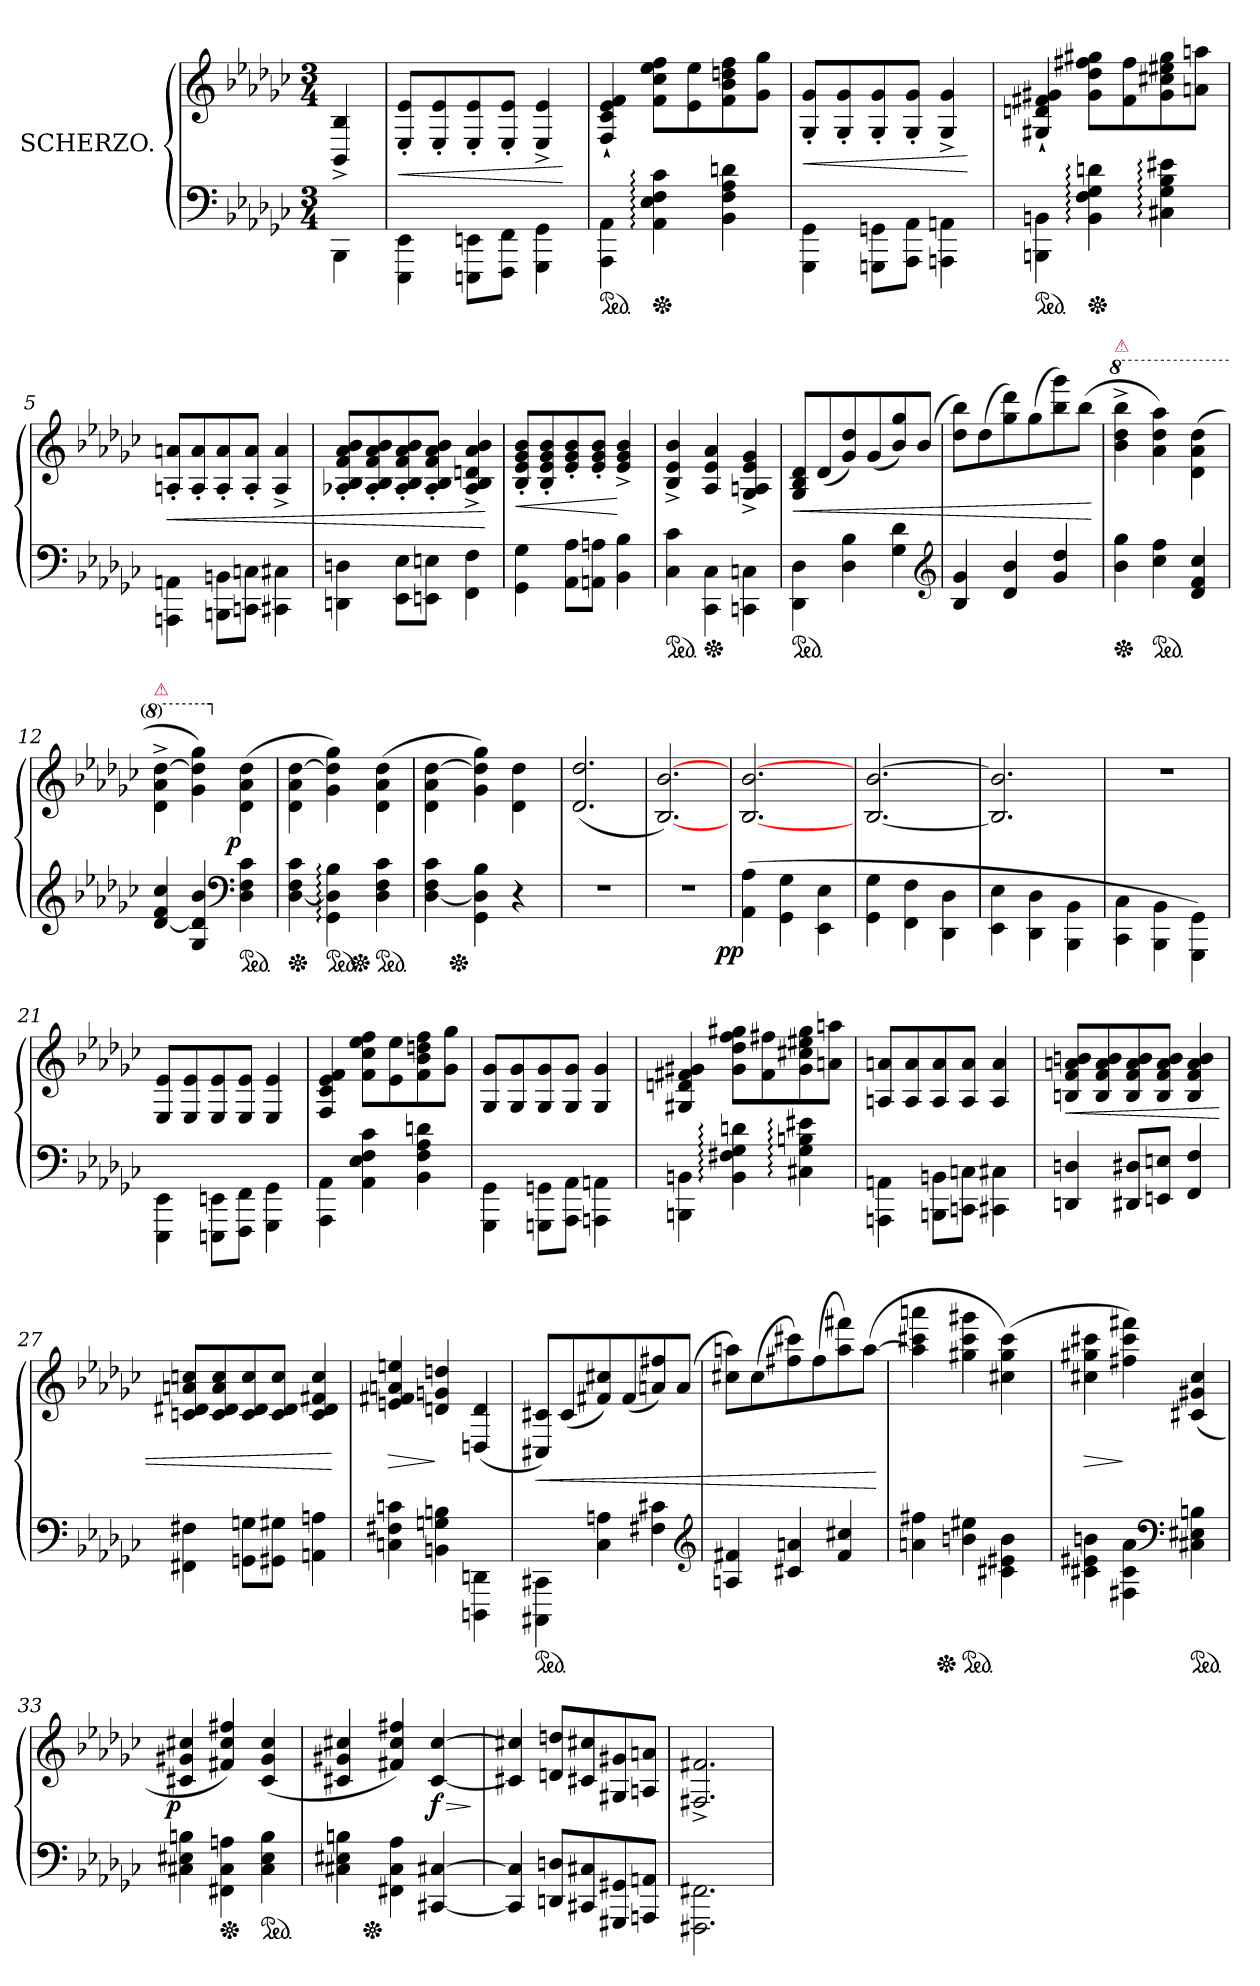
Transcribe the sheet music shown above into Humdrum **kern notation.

**kern	**kern	**dynam
*part1	*part1	*part1
*staff2	*staff1	*staff1/2
*I"SCHERZO.	*	*
*clefF4	*clefG2	*
*k[b-e-a-d-g-c-]	*k[b-e-a-d-g-c-]	*
*M3/4	*M3/4	*
=	=	=
4BBB-\	4BB-^/ 4B-^/	.
=1	=1	=1
4EEE-\ 4EE-\	8E-'>/ 8e-'>/L	<
.	8E-'>/ 8e-'>/	.
8EEEn\ 8EEn\L	8E-'>/ 8e-'>/	.
8FFF\ 8FF\J	8E-'>/ 8e-'>/J	.
4GGG-\ 4GG-\	4E-^>/ 4e-^>/	.
.	.	[
=2	=2	=2
*ped	*	*
4AAA-\ 4AA-\	4F`>/ 4c-`>/ 4e-`>/ 4f`>/	.
*Xped	*	*
4AA-: 4E-: 4F: 4c-:	8f 8cc- 8ee- 8ffL	.
.	8e- 8ee-	.
4BB- 4F 4A- 4dn	8f 8b- 8ddn 8ff	.
.	8g- 8gg-J	.
=3	=3	=3
4GGG-\ 4GG-\	8G-'>/ 8g-'>/L	<
.	8G-'>/ 8g-'>/	.
8GGGn\ 8GGn\L	8G-'>/ 8g-'>/	.
8AAA-\ 8AA-\J	8G-'>/ 8g-'>/J	.
4AAAn\ 4AAn\	4G-^>/ 4g-^>/	.
.	.	[
=4	=4	=4
*ped	*	*
4BBBn\ 4BBn\	4G#X`> 4dn`> 4f#X`> 4g#X`>	.
*Xped	*	*
4BB: 4F: 4G-: 4dn:	8g# 8dd- 8ff#X 8gg#XL	.
.	8f# 8ff#	.
4C#X: 4G-: 4B-: 4e#X:	8g# 8cc#X 8ee#X 8gg#	.
.	8an 8aanJ	.
=5	=5	=5
4AAAn\ 4AAn\	8An'>/ 8an'>/L	<
.	8A'>/ 8a'>/	.
8BBBn\ 8BBn\L	8A'>/ 8a'>/	.
8CCn\ 8Cn\J	8A'>/ 8a'>/J	.
4CC#X\ 4C#X\	4A^>/ 4a^>/	.
=6	=6	=6
4DDn\ 4Dn\	8A-X'>/ 8B-'>/ 8f'>/ 8a-'>/ 8b-'>/L	.
.	8A-'>/ 8B-'>/ 8f'>/ 8a-'>/ 8b-'>/	.
8EE-\ 8E-\L	8A-'>/ 8B-'>/ 8f'>/ 8a-'>/ 8b-'>/	.
8EEn\ 8En\J	8A-'>/ 8B-'>/ 8f'>/ 8a-'>/ 8b-'>/J	.
4FF\ 4F\	4A-^>/ 4B-^>/ 4dn^>/ 4a-^>/ 4b-^>/	.
.	.	[
=7	=7	=7
4GG-\ 4G-\	8B-'> 8e-'> 8g-'> 8b-'>L	<
.	8B-'> 8e-'> 8g-'> 8b-'>	.
8AA- 8A-L	8e-'> 8g-'> 8b-'>	.
8AAn 8AnJ	8e-'> 8g-'> 8b-'>J	.
4BB- 4B-	4e-^> 4g-^> 4b-^>	[
=8	=8	=8
*ped	*	*
4C- 4c-	4B-^ 4e-^ 4b-^	.
*Xped	*	*
4CC-\ 4C-\	4A- 4e- 4a-	.
4CCn\ 4Cn\	4G-^/ 4An^/ 4e-^/ 4g-^/	.
=9	=9	=9
*ped	*	*
4DD-\ 4D-\	8G-/ 8B-/ 8d-/L	<
.	(<8d-	.
4D- 4B-	8g- 8dd-)	.
.	(<8g-	.
4G- 4d-	8b- 8gg-)	.
.	(<8b-J	.
*clefG2	*	*
=10	=10	=10
4B- 4g-	8dd- 8bb-L)	.
.	(>8dd-	.
4d- 4b-	8gg- 8ddd-)	.
.	(>8gg-	.
4g-/ 4dd-/	8bb- 8ggg-)	.
.	(>8bb-J	.
.	.	[
=11	=11	=11
*	*8va	*
!	!LO:TX:a:color=crimson:t=⚠	!
*Xped	*	*
4b- 4gg-	4bb-^< 4ddd-^< 4bbb-^<	.
*ped	*	*
4cc- 4ff	4aa- 4ddd- 4aaa-)	.
4d- 4f 4cc-	(>4dd-\ 4aa-\ 4ddd-\	.
=12	=12	=12
!	!LO:TX:a:color=crimson:t=⚠	!
[4d- 4f 4cc-	4dd-^<\ 4aa-^<\ [4ddd-^<\	.
4G- 4d-] 4b-	4gg- 4ddd-] 4ggg-)	.
*clefF4	*	*
*	*X8va	*
!	!	!LO:DY:rj
*ped	*	*
4D- 4F 4c-	(>4d-\ 4a-\ 4dd-\	p
=13	=13	=13
*Xped	*	*
*	*^	*
[4D- 4F 4c-	4d-\ 4a-\ [4dd-\	4.ryy	.
*ped	*	*	*
4GG-: 4D-]: 4B-:	4g- 4dd-] 4gg-)	.	.
*Xped	*	*	*
.	.	4.ryy	.
*ped	*	*	*
4D- 4F 4c-	(>4d-\ 4a-\ 4dd-\	.	.
=14	=14	=14	=14
[4D- 4F 4c-	4d-\ 4a-\ [4dd-\	8ryy	.
*Xped	*	*	*
.	.	2ryy	.
4GG- 4D-] 4B-	4g-\ 4dd-]\ 4gg-\)	.	.
4r	4d-\ 4dd-\	.	.
.	.	8ryy	.
=15	=15	=15	=15
!	!LO:TX:a:color=crimson:t=⚠	!	!
*	*v	*v	*
2.rF	(>2.d- 2.dd-	.
=16	=16	=16
2.rF	[<2.B- [<2.b-)	.
=17	=17	=17
!	!	!LO:DY:b=2:rj
(>4AA- 4A-	[2.B- [<2.b-	pp
4GG-\ 4G-\	.	.
4EE-\ 4E-\	.	.
=18	=18	=18
4GG-\ 4G-\	[2.B- [2.b-	.
4FF\ 4F\	.	.
4DD-\ 4D-\	.	.
=19	=19	=19
4EE-\ 4E-\	2.B-] 2.b-]	.
4DD-\ 4D-\	.	.
4BBB-\ 4BB-\	.	.
=20	=20	=20
4CC-\ 4C-\	2.rdd	.
4BBB-\ 4BB-\	.	.
4GGG-\ 4GG-\)	.	.
=21	=21	=21
4EEE-\ 4EE-\	8E-/ 8e-/L	.
.	8E-/ 8e-/	.
8EEEn\ 8EEn\L	8E-/ 8e-/	.
8FFF\ 8FF\J	8E-/ 8e-/J	.
4GGG-\ 4GG-\	4E-/ 4e-/	.
=22	=22	=22
4AAA-\ 4AA-\	4F/ 4c-/ 4e-/ 4f/	.
4AA- 4E- 4F 4c-	8f 8cc- 8ee- 8ffL	.
.	8e- 8ee-	.
4BB- 4F 4A- 4dn	8f 8b- 8ddn 8ff	.
.	8g- 8gg-J	.
=23	=23	=23
4GGG-\ 4GG-\	8G-/ 8g-/L	.
.	8G-/ 8g-/	.
8GGGn\ 8GGn\L	8G-/ 8g-/	.
8AAA-\ 8AA-\J	8G-/ 8g-/J	.
4AAAn\ 4AAn\	4G-/ 4g-/	.
=24	=24	=24
4BBBn\ 4BBn\	4G#X 4dn 4f#X 4g#X	.
4BB: 4F#X: 4G-: 4dn:	8g# 8dd- 8ff 8gg#XL	.
.	8f# 8ff#X	.
4C#X: 4G-: 4Bn: 4e#X:	8g# 8cc#X 8ee#X 8gg#	.
.	8an 8aanJ	.
=25	=25	=25
4AAAn\ 4AAn\	8An/ 8an/L	.
.	8A/ 8a/	.
8BBBn\ 8BBn\L	8A/ 8a/	.
8CCn\ 8Cn\J	8A/ 8a/J	.
4CC#X\ 4C#X\	4A/ 4a/	.
=26	=26	=26
4DDn 4Dn	8Bn 8f 8an 8bnL	<
.	8B 8f 8a 8b	.
8DD#X 8D#XL	8B 8f 8a 8b	.
8EEn 8EnJ	8B 8f 8a 8bJ	.
4FF 4F	4B 4f 4a 4b	.
=27	=27	=27
4FF#X\ 4F#X\	8cn 8d#X 8an 8ccnL	.
.	8c 8d# 8a 8cc	.
8GGn\ 8Gn\L	8c 8d# 8cc	.
8GG#X 8G#XJ	8c 8d# 8ccJ	.
4AAn 4An	4c 4d# 4f#X 4cc	.
.	.	[
=28	=28	=28
4Cn 4F#X 4cn	4en 4f#X 4an 4een	>
4BBn 4Gn 4Bn	4dn 4gn 4ddn	]
4DDDn\ 4DDn\	(>4Dn/ 4d/	.
=29	=29	=29
*ped	*	*
4CCC#X\ 4CC#X\	8C#X 8c#XL)	<
.	(<8c#	.
4C- 4An	8f#X 8cc#X)	.
.	(<8f#	.
4F#X 4c#X	8an 8ff#X)	.
.	(>8aJ	.
*clefG2	*	*
=30	=30	=30
4An 4f#X	8cc#X 8aanL)	.
.	(>8cc#	.
4c#X 4an	8ff#X 8ccc#X)	.
.	(>8ff#	.
4f# 4cc#X	8aa 8fff#X)	.
.	(>[8aaJ	.
.	.	[
=31	=31	=31
*	*^	*
4an 4ff#X	4aan] 4ccc#X 4aaan	8ryy	.
*Xped	*	*	*
.	.	2ryy	.
*ped	*	*	*
4bn 4ee#X	4gg#X 4ccc# 4ggg#X	.	.
4c#X\ 4e#X\ 4b\	(>4cc#X 4gg# 4ccc#)	.	.
.	.	8ryy	.
*	*v	*v	*
=32	=32	=32
4c#X\ 4e#X\ 4bn\	4cc#X 4gg#X 4ccc#X	>
4F#X\ 4c#\ 4a-\	4ff#X 4ccc# 4fff#X)	]
*clefF4	*	*
*ped	*	*
4C#X 4E#X 4Bn	(>4c#X 4g#X 4cc#	.
=33	=33	=33
!	!	!LO:DY:rj
4C#X 4E#X 4Bn	4c#X 4g#X 4cc#X	p
*Xped	*	*
4FF#X\ 4C#\ 4An\	4f#X/ 4cc#/ 4ff#X/)	.
*ped	*	*
4C# 4E# 4B	(>4c# 4g# 4cc#	.
=34	=34	=34
*	*^	*
4C#X 4E#X 4Bn	4c#X 4g#X 4cc#X	8ryy	.
*Xped	*	*	*
.	.	2ryy	.
4FF#X\ 4C#\ 4A-\	4f#X/ 4cc#/ 4ff#X/)	.	.
[4CC#X [4C#X	[4c# [4cc#	.	> f
.	.	8ryy	.
.	.	.	]
*	*v	*v	*
=35	=35	=35
4CC#] 4C#]	4c#X] 4cc#X]	.
8DDn 8DnL	8dn 8ddnL	.
8CC#X 8C#X	8c#X 8cc#X	.
8GGG#X 8GG#X	8G#X 8g#X	.
8AAAn 8AAnJ	8An 8anJ	.
=36	=36	=36
2.FFF#X\ 2.FF#X\	2.F#X^> 2.f#X^>	.
=	=	=
*-	*-	*-
